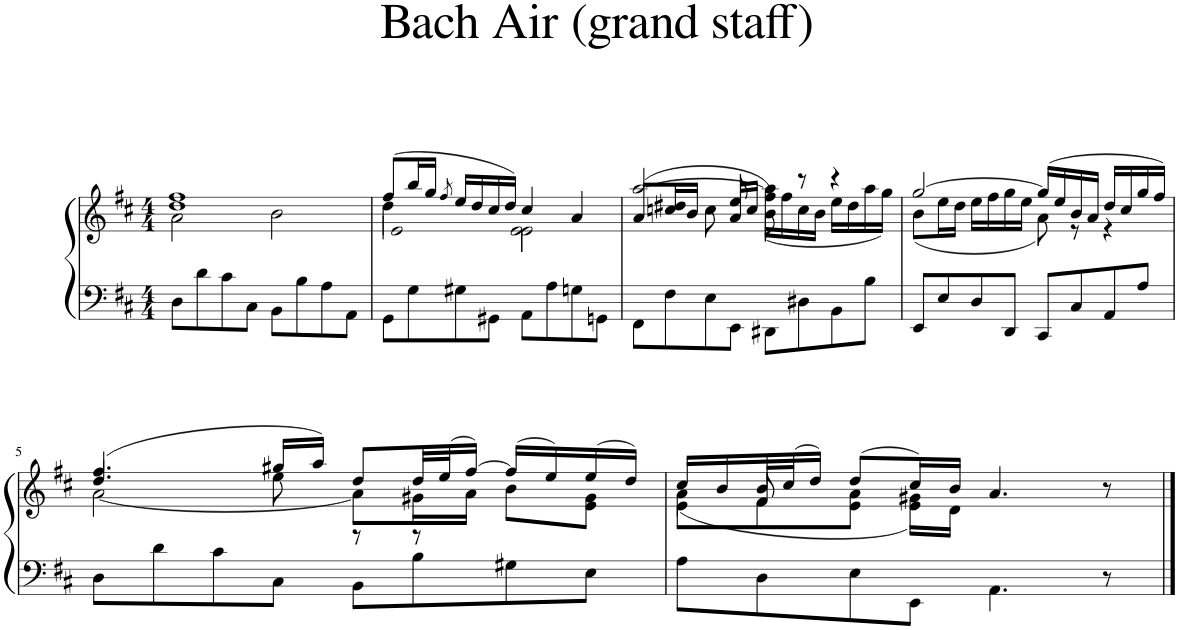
**kern	**kern
*part1	*part1
*staff2	*staff1
*I"Piano	*
*clefF4	*clefG2
*k[f#c#]	*k[f#c#]
*M4/4	*M4/4
=1	=1
*	*^
*	*	*^
8D\L	1ff#	2a\	1dd
8d\	.	.	.
8c#\	.	.	.
8C#\J	.	.	.
8BB\L	.	2b\	.
8B\	.	.	.
8A\	.	.	.
8AA\J	.	.	.
=2	=2	=2	=2
*	*	*	*^
8GG\L	(8ff#/L	2b\	4dd\	2ryy
8G\	16bb/L	.	.	.
.	16gg/JJ	.	.	.
.	8qff#/	.	.	.
8G#X\	16ee/LL	.	2.ryy	.
.	16dd/	.	.	.
8GG#X\J	16cc#/	.	.	.
.	16dd/JJ)	.	.	.
8AA\L	4cc#/	2e\	.	2e\
8A\	.	.	.	.
8Gn\	4a/	.	.	.
8GGn\J	.	.	.	.
*	*	*	*v	*v
=3	=3	=3	=3
8FF#\L	(8a/L	[2aa/	8ryy
8F#\	16ccn/L	.	4dd#X/
.	16b/JJ	.	.
8E\	8cc\	.	.
8EE\J	16a/LL	.	8ee/
.	16cc/JJ	.	.
8DD#X\L	8b\)	(16ff#\ 16aa\]LL	2ryy
.	.	16ff#\	.
8D#X\	8r	16cc\	.
.	.	16b\JJ	.
8BB\	4r	16ee\LL	.
.	.	16dd#\	.
8B\J	.	16aa\	.
.	.	16gg\JJ)	.
*	*	*v	*v
=4	=4	=4
8EE/L	[2gg/	(8b\L
8E/	.	16ee\L
.	.	16dd\JJ
8D/	.	16ee\LL
.	.	16ff#\
8DD/J	.	16gg\
.	.	16ee\JJ
8CC#/L	(16gg/LL]	8a\)
.	16ee/	.
8C#/	16b/	8r
.	16a/JJ	.
8AA/	16dd/LL	4r
.	16cc#/	.
8A/J	16gg/	.
.	16ff#/JJ)	.
!!LO:LB:g=z
=5	=5	=5
*	*	*^
8D\L	(4.ff#/	[2a\	4.dd/
8d\	.	.	.
8c#\	.	.	.
8C#\J	16gg#X/LL	.	8ee\
.	16aa/JJ)	.	.
8BB\L	8dd/L	8a\L]	8r
8B\	32dd/LL	16g#X\L	8r
.	(32ee/J	.	.
.	[16ff#/JJ)	16a\JJ	.
8G#X\	(16ff#/LL]	8b\L	4ryy
.	16ee/)	.	.
8E\J	(16ee/	8e\ 8g#\J	.
.	16dd/JJ)	.	.
=6	=6	=6	=6
8A\L	16cc#/LL	(4a\	8e\L
.	16b/	.	.
8D\	32b/L	.	8f#\
.	(32cc#/J	.	.
.	16dd/JJ)	.	.
8E\	(8dd/L	8f#/	8e\ 8a\J
8EE\J	16cc#/L)	16e\ 16g#X\LL)	2ryy
.	16b/JJ	16d\JJ	.
4.AA\	4.a/	2ryy	.
8r	8r	.	8ryy
*	*v	*v	*v
==	==
*-	*-
